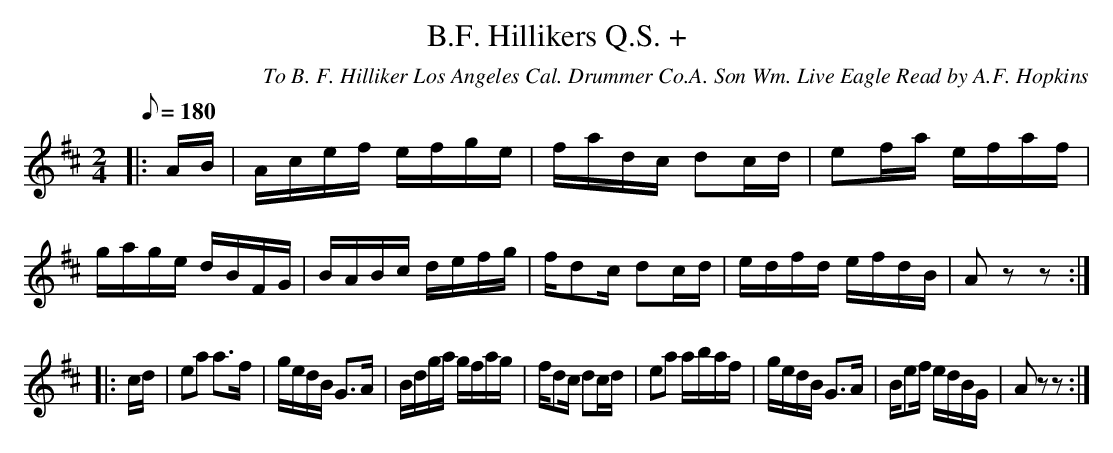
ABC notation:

X:1
T:B.F. Hillikers Q.S. +
C:To B. F. Hilliker Los Angeles Cal. Drummer Co.A. Son Wm. Live Eagle Read by A.F. Hopkins
M:2/4
L:1/16
Q:1/8=180
K:D
|: AB|Acef efge|fadc d2cd|e2fa efaf|gage dBFG|BABc defg|fd2c d2cd|edfd efdB|A2z2z2 :|
|: cd|e2a2 a2>f2|gedB G2>A2|Bdga gfag|fd2c d2cd|e2a2 abaf|gedB G2>A2|Be2f edBG|A2z2z2 :|
